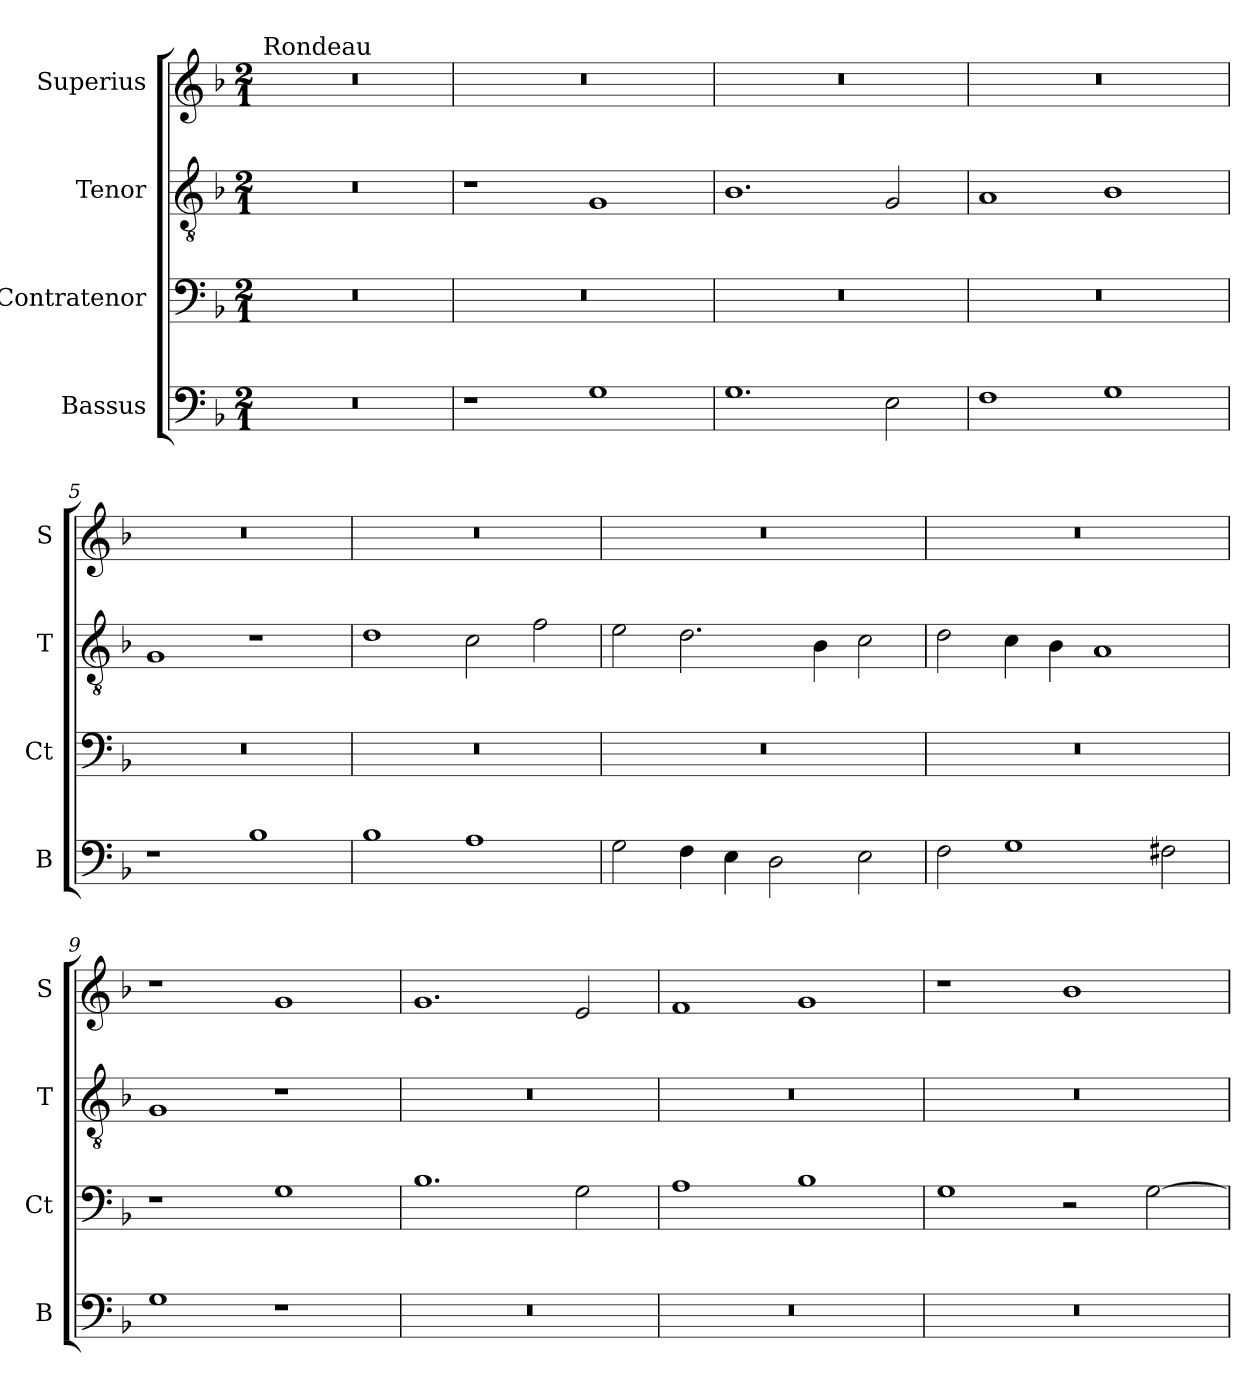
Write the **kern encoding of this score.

**kern	**kern	**kern	**kern
*part4	*part3	*part2	*part1
*staff4	*staff3	*staff2	*staff1
*I"Bassus	*I"Contratenor	*I"Tenor	*I"Superius
*I'B	*I'Ct	*I'T	*I'S
*clefF4	*clefF4	*clefGv2	*clefG2
*k[b-]	*k[b-]	*k[b-]	*k[b-]
*M2/1	*M2/1	*M2/1	*M2/1
=1	=1	=1	=1
!	!	!	!LO:TX:a:t=Rondeau
0r	0r	0r	0r
=2	=2	=2	=2
1r	0r	1r	0r
1G	.	1G	.
=3	=3	=3	=3
1.G	0r	1.B-	0r
2E\	.	2G/	.
=4	=4	=4	=4
1F	0r	1A	0r
1G	.	1B-	.
=5	=5	=5	=5
1r	0r	1G	0r
1B-	.	1r	.
=6	=6	=6	=6
1B-	0r	1d	0r
1A	.	2c\	.
.	.	2f\	.
=7	=7	=7	=7
2G\	0r	2e\	0r
4F\	.	2.d\	.
4E\	.	.	.
2D\	.	.	.
.	.	4B-\	.
2E\	.	2c\	.
=8	=8	=8	=8
2F\	0r	2d\	0r
1G	.	4c\	.
.	.	4B-\	.
.	.	1A	.
2F#X\	.	.	.
=9	=9	=9	=9
1G	1r	1G	1r
1r	1G	1r	1g
=10	=10	=10	=10
0r	1.B-	0r	1.g
.	2G\	.	2e/
=11	=11	=11	=11
0r	1A	0r	1f
.	1B-	.	1g
=12	=12	=12	=12
0r	1G	0r	1r
.	2r	.	1b-
.	[2G\	.	.
=	=	=	=
*-	*-	*-	*-
